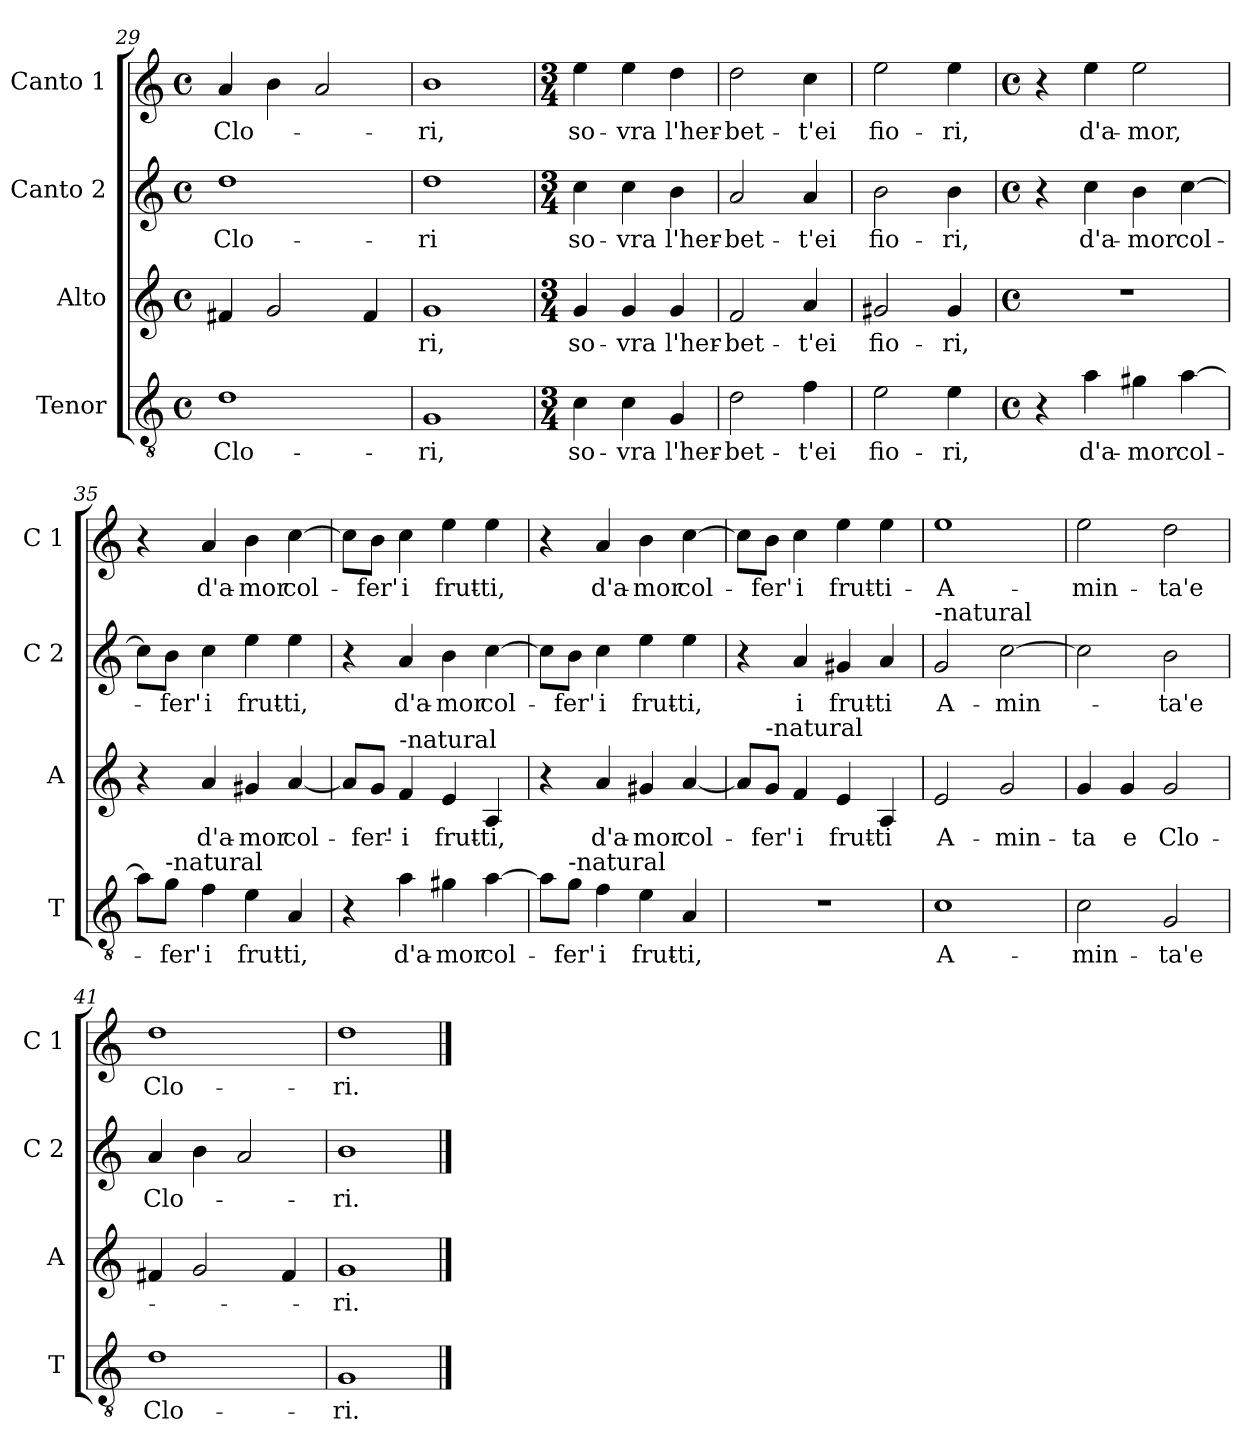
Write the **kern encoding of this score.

**kern	**text	**kern	**text	**kern	**text	**kern	**text
*part4	*part4	*part3	*part3	*part2	*part2	*part1	*part1
*staff4	*staff4	*staff3	*staff3	*staff2	*staff2	*staff1	*staff1
*I"Tenor	*	*I"Alto	*	*I"Canto 2	*	*I"Canto 1	*
*I'T	*	*I'A	*	*I'C 2	*	*I'C 1	*
*clefGv2	*	*clefG2	*	*clefG2	*	*clefG2	*
*k[]	*	*k[]	*	*k[]	*	*k[]	*
*C:	*	*C:	*	*C:	*	*C:	*
*M4/4	*	*M4/4	*	*M4/4	*	*M4/4	*
*met(c)	*	*met(c)	*	*met(c)	*	*met(c)	*
=29	=29	=29	=29	=29	=29	=29	=29
!	!LO:LY:b	!	!	!	!LO:LY:b	!	!LO:LY:b
1d	Clo-	4f#X/	.	1dd	Clo-	4a/	Clo-
.	.	2g/	.	.	.	4b\	.
.	.	.	.	.	.	2a/	.
.	.	4f#/	.	.	.	.	.
=30	=30	=30	=30	=30	=30	=30	=30
!	!LO:LY:b	!	!LO:LY:b	!	!LO:LY:b	!	!LO:LY:b
1G	-ri,	1g	-ri,	1dd	-ri	1b	-ri,
=31	=31	=31	=31	=31	=31	=31	=31
*M3/4	*	*M3/4	*	*M3/4	*	*M3/4	*
!	!LO:LY:b	!	!LO:LY:b	!	!LO:LY:b	!	!LO:LY:b
4c\	so-	4g/	so-	4cc\	so-	4ee\	so-
!	!LO:LY:b	!	!LO:LY:b	!	!LO:LY:b	!	!LO:LY:b
4c\	-vra	4g/	-vra	4cc\	-vra	4ee\	-vra
!	!LO:LY:b	!	!LO:LY:b	!	!LO:LY:b	!	!LO:LY:b
4G/	l'her-	4g/	l'her-	4b\	l'her-	4dd\	l'her-
!!LO:PB:g=z
=32	=32	=32	=32	=32	=32	=32	=32
!	!LO:LY:b	!	!LO:LY:b	!	!LO:LY:b	!	!LO:LY:b
2d\	-bet-	2f/	-bet-	2a/	-bet-	2dd\	-bet-
!	!LO:LY:b	!	!LO:LY:b	!	!LO:LY:b	!	!LO:LY:b
4f\	-t'ei	4a/	-t'ei	4a/	-t'ei	4cc\	-t'ei
=33	=33	=33	=33	=33	=33	=33	=33
!	!LO:LY:b	!	!LO:LY:b	!	!LO:LY:b	!	!LO:LY:b
2e\	fio-	2g#X/	fio-	2b\	fio-	2ee\	fio-
!	!LO:LY:b	!	!LO:LY:b	!	!LO:LY:b	!	!LO:LY:b
4e\	-ri,	4g#/	-ri,	4b\	-ri,	4ee\	-ri,
=34	=34	=34	=34	=34	=34	=34	=34
*M4/4	*	*M4/4	*	*M4/4	*	*M4/4	*
*met(c)	*	*met(c)	*	*met(c)	*	*met(c)	*
4r	.	1r	.	4r	.	4r	.
!	!LO:LY:b	!	!	!	!LO:LY:b	!	!LO:LY:b
4a\	d'a-	.	.	4cc\	d'a-	4ee\	d'a-
!	!LO:LY:b	!	!	!	!LO:LY:b	!	!LO:LY:b
4g#X\	-mor	.	.	4b\	-mor	2ee\	-mor,
!	!LO:LY:b	!	!	!	!LO:LY:b	!	!
[4a\	col-	.	.	[4cc\	col-	.	.
=35	=35	=35	=35	=35	=35	=35	=35
8a\L]	.	4r	.	8cc\L]	.	4r	.
!LO:TX:a:t=-natural	!	!	!	!	!	!	!
!	!LO:LY:b	!	!	!	!LO:LY:b	!	!
8g\J	-fer'	.	.	8b\J	-fer'	.	.
!	!LO:LY:b	!	!LO:LY:b	!	!LO:LY:b	!	!LO:LY:b
4f\	i	4a/	d'a-	4cc\	i	4a/	d'a-
!	!LO:LY:b	!	!LO:LY:b	!	!LO:LY:b	!	!LO:LY:b
4e\	frut-	4g#X/	-mor	4ee\	frut-	4b\	-mor
!	!LO:LY:b	!	!LO:LY:b	!	!LO:LY:b	!	!LO:LY:b
4A/	-ti,	[4a/	col-	4ee\	-ti,	[4cc\	col-
=36	=36	=36	=36	=36	=36	=36	=36
4r	.	8a/L]	.	4r	.	8cc\L]	.
!	!	!	!LO:LY:b	!	!	!	!LO:LY:b
.	.	8g/J	-fer'-	.	.	8b\J	-fer'
!	!	!LO:TX:a:t=-natural	!	!	!	!	!
!	!LO:LY:b	!	!LO:LY:b	!	!LO:LY:b	!	!LO:LY:b
4a\	d'a-	4f/	-i	4a/	d'a-	4cc\	i
!	!LO:LY:b	!	!LO:LY:b	!	!LO:LY:b	!	!LO:LY:b
4g#X\	-mor	4e/	frut-	4b\	-mor	4ee\	frut-
!	!LO:LY:b	!	!LO:LY:b	!	!LO:LY:b	!	!LO:LY:b
[4a\	col-	4A/	-ti,	[4cc\	col-	4ee\	-ti,
=37	=37	=37	=37	=37	=37	=37	=37
8a\L]	.	4r	.	8cc\L]	.	4r	.
!LO:TX:a:t=-natural	!	!	!	!	!	!	!
!	!LO:LY:b	!	!	!	!LO:LY:b	!	!
8g\J	-fer'	.	.	8b\J	-fer'	.	.
!	!LO:LY:b	!	!LO:LY:b	!	!LO:LY:b	!	!LO:LY:b
4f\	i	4a/	d'a-	4cc\	i	4a/	d'a-
!	!LO:LY:b	!	!LO:LY:b	!	!LO:LY:b	!	!LO:LY:b
4e\	frut-	4g#X/	-mor	4ee\	frut-	4b\	-mor
!	!LO:LY:b	!	!LO:LY:b	!	!LO:LY:b	!	!LO:LY:b
4A/	-ti,	[4a/	col-	4ee\	-ti,	[4cc\	col-
!!LO:LB:g=z
=38	=38	=38	=38	=38	=38	=38	=38
1r	.	8a/L]	.	4r	.	8cc\L]	.
!	!	!LO:TX:a:t=-natural	!	!	!	!	!
!	!	!	!LO:LY:b	!	!	!	!LO:LY:b
.	.	8g/J	-fer'	.	.	8b\J	-fer'
!	!	!	!LO:LY:b	!	!LO:LY:b	!	!LO:LY:b
.	.	4f/	i	4a/	i	4cc\	i
!	!	!	!LO:LY:b	!	!LO:LY:b	!	!LO:LY:b
.	.	4e/	frut-	4g#X/	frut-	4ee\	frut-
!	!	!	!LO:LY:b	!	!LO:LY:b	!	!LO:LY:b
.	.	4A/	-ti	4a/	-ti	4ee\	-ti-
=39	=39	=39	=39	=39	=39	=39	=39
!	!	!	!	!LO:TX:a:t=-natural	!	!	!
!	!LO:LY:b	!	!LO:LY:b	!	!LO:LY:b	!	!LO:LY:b
1c	A-	2e/	A-	2g/	A-	1ee	-A-
!	!	!	!LO:LY:b	!	!LO:LY:b	!	!
.	.	2g/	-min-	[2cc\	-min-	.	.
=40	=40	=40	=40	=40	=40	=40	=40
!	!LO:LY:b	!	!LO:LY:b	!	!	!	!LO:LY:b
2c\	-min-	4g/	-ta	2cc\]	.	2ee\	-min-
!	!	!	!LO:LY:b	!	!	!	!
.	.	4g/	e	.	.	.	.
!	!LO:LY:b	!	!LO:LY:b	!	!LO:LY:b	!	!LO:LY:b
2G/	-ta'e	2g/	Clo-	2b\	-ta'e	2dd\	-ta'e
=41	=41	=41	=41	=41	=41	=41	=41
!	!LO:LY:b	!	!	!	!LO:LY:b	!	!LO:LY:b
1d	Clo-	4f#X/	.	4a/	Clo-	1dd	Clo-
.	.	2g/	.	4b\	.	.	.
.	.	.	.	2a/	.	.	.
.	.	4f#/	.	.	.	.	.
=42	=42	=42	=42	=42	=42	=42	=42
!	!LO:LY:b	!	!LO:LY:b	!	!LO:LY:b	!	!LO:LY:b
1G	-ri.	1g	-ri.	1b	-ri.	1dd	-ri.
==	==	==	==	==	==	==	==
*-	*-	*-	*-	*-	*-	*-	*-
